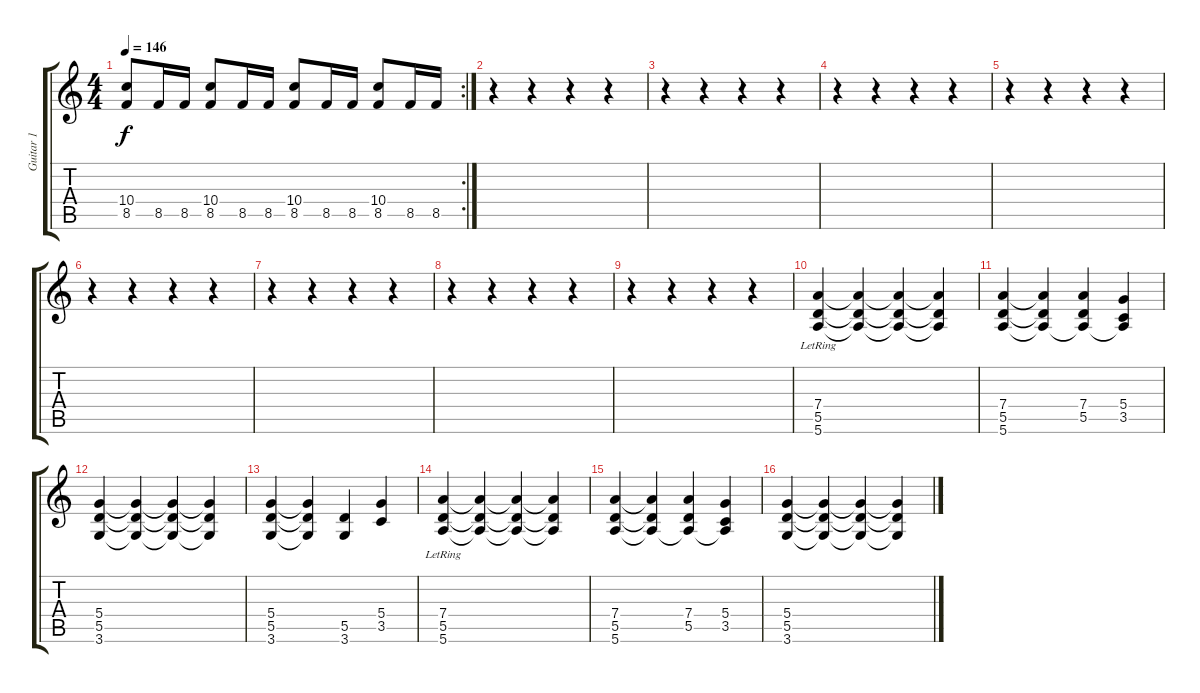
\track ("Guitar 1" "Guitar 1") {instrument distortionguitar}
\staff {score tabs}
\tuning (E4 B3 G3 D3 A2 E2) {hide}
\rc 2
\ts (4 4)
\tempo 146
\clef g2
\ks c
(10.4 8.5).8{dy f} 8.5.16 8.5.16 (10.4 8.5).8 8.5.16 8.5.16 (10.4 8.5).8 8.5.16 8.5.16 (10.4 8.5).8 8.5.16 8.5.16 |
r.4 r.4 r.4 r.4 |
r.4 r.4 r.4 r.4 |
r.4 r.4 r.4 r.4 |
r.4 r.4 r.4 r.4 |
r.4 r.4 r.4 r.4 |
r.4 r.4 r.4 r.4 |
r.4 r.4 r.4 r.4 |
r.4 r.4 r.4 r.4 |
(7.4{lr} 5.5{lr} 5.6{lr}).4 (7.4{t} 5.5{t} 5.6{t}).4 (7.4{t} 5.5{t} 5.6{t}).4 (7.4{t} 5.5{t} 5.6{t}).4 |
(7.4 5.5 5.6).4 (7.4{t} 5.5{t} 5.6{t}).4 (7.4 5.5 5.6{t}).4 (5.4 3.5 5.6{t}).4 |
(5.4 5.5 3.6).4 (5.4{t} 5.5{t} 3.6{t}).4 (5.4{t} 5.5{t} 3.6{t}).4 (5.4{t} 5.5{t} 3.6{t}).4 |
(5.4 5.5 3.6).4 (5.4{t} 5.5{t} 3.6{t}).4 (5.5 3.6).4 (5.4 3.5).4 |
(7.4{lr} 5.5{lr} 5.6{lr}).4 (7.4{t} 5.5{t} 5.6{t}).4 (7.4{t} 5.5{t} 5.6{t}).4 (7.4{t} 5.5{t} 5.6{t}).4 |
(7.4 5.5 5.6).4 (7.4{t} 5.5{t} 5.6{t}).4 (7.4 5.5 5.6{t}).4 (5.4 3.5 5.6{t}).4 |
(5.4 5.5 3.6).4 (5.4{t} 5.5{t} 3.6{t}).4 (5.4{t} 5.5{t} 3.6{t}).4 (5.4{t} 5.5{t} 3.6{t}).4
